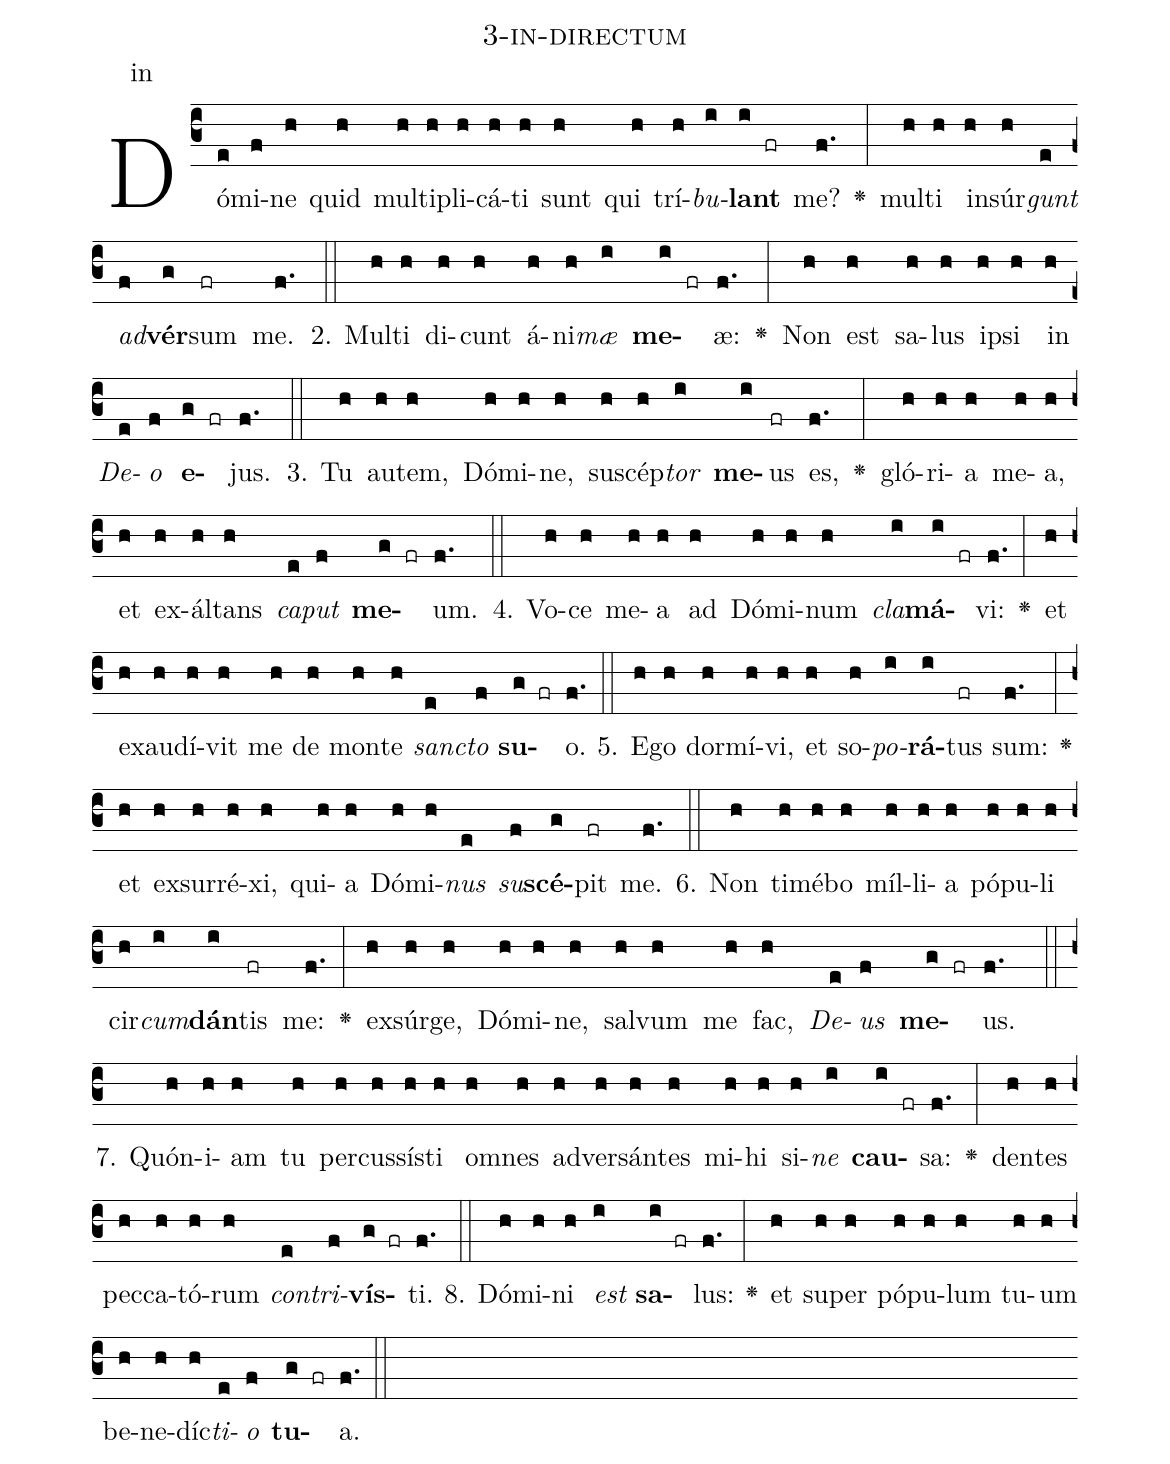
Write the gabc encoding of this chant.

name: 3-in-directum;
annotation: in;
%%
(c3)Dó(e)mi(f)ne(h) quid(h) mul(h)ti(h)pli(h)cá(h)ti(h) sunt(h) qui(h) trí(h)<i>bu</i>(i)<b>lant</b>(i fr) me?(f.) <v>\greheightstar</v>(:) mul(h)ti(h) in(h)súr(h)<i>gunt</i>(e) <i>ad</i>(f)<b>vér</b>(g)sum(fr) me.(f.) (::)
2. Mul(h)ti(h) di(h)cunt(h) á(h)ni(h)<i>mæ</i>(i) <b>me</b>(i fr)æ:(f.) <v>\greheightstar</v>(:) Non(h) est(h) sa(h)lus(h) ip(h)si(h) in(h) <i>De</i>(e)<i>o</i>(f) <b>e</b>(g fr)jus.(f.) (::)
3. Tu(h) au(h)tem,(h) Dó(h)mi(h)ne,(h) su(h)scép(h)<i>tor</i>(i) <b>me</b>(i)us(fr) es,(f.) <v>\greheightstar</v>(:) gló(h)ri(h)a(h) me(h)a,(h) et(h) ex(h)ál(h)tans(h) <i>ca</i>(e)<i>put</i>(f) <b>me</b>(g fr)um.(f.) (::)
4. Vo(h)ce(h) me(h)a(h) ad(h) Dó(h)mi(h)num(h) <i>cla</i>(i)<b>má</b>(i fr)vi:(f.) <v>\greheightstar</v>(:) et(h) ex(h)au(h)dí(h)vit(h) me(h) de(h) mon(h)te(h) <i>sanc</i>(e)<i>to</i>(f) <b>su</b>(g fr)o.(f.) (::)
5. E(h)go(h) dor(h)mí(h)vi,(h) et(h) so(h)<i>po</i>(i)<b>rá</b>(i)tus(fr) sum:(f.) <v>\greheightstar</v>(:) et(h) ex(h)sur(h)ré(h)xi,(h) qui(h)a(h) Dó(h)mi(h)<i>nus</i>(e) <i>su</i>(f)<b>scé</b>(g)pit(fr) me.(f.) (::)
6. Non(h) ti(h)mé(h)bo(h) míl(h)li(h)a(h) pó(h)pu(h)li(h) cir(h)<i>cum</i>(i)<b>dán</b>(i)tis(fr) me:(f.) <v>\greheightstar</v>(:) ex(h)súr(h)ge,(h) Dó(h)mi(h)ne,(h) sal(h)vum(h) me(h) fac,(h) <i>De</i>(e)<i>us</i>(f) <b>me</b>(g fr)us.(f.) (::)
7. Quón(h)i(h)am(h) tu(h) per(h)cus(h)sís(h)ti(h) om(h)nes(h) ad(h)ver(h)sán(h)tes(h) mi(h)hi(h) si(h)<i>ne</i>(i) <b>cau</b>(i fr)sa:(f.) <v>\greheightstar</v>(:) den(h)tes(h) pec(h)ca(h)tó(h)rum(h) <i>con</i>(e)<i>tri</i>(f)<b>vís</b>(g fr)ti.(f.) (::)
8. Dó(h)mi(h)ni(h) <i>est</i>(i) <b>sa</b>(i fr)lus:(f.) <v>\greheightstar</v>(:) et(h) su(h)per(h) pó(h)pu(h)lum(h) tu(h)um(h) be(h)ne(h)díc(h)<i>ti</i>(e)<i>o</i>(f) <b>tu</b>(g fr)a.(f.) (::)
